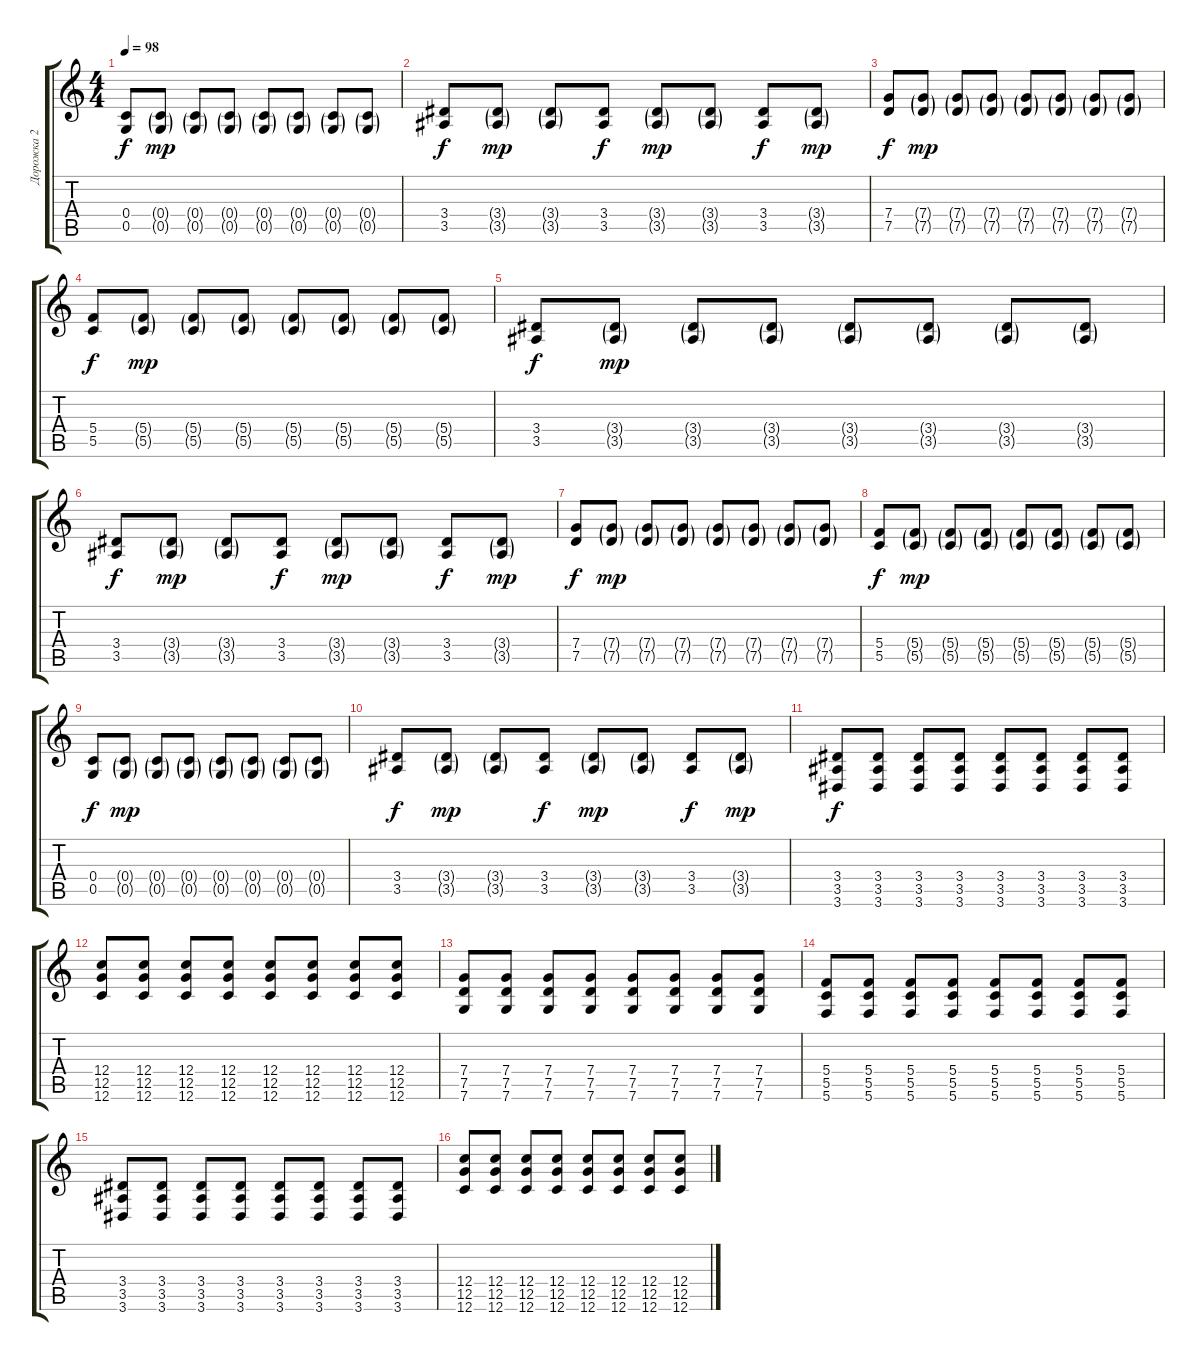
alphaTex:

\track ("Дорожка 2" "Дорожка 2") {instrument electricguitarclean}
\staff {score tabs}
\tuning (D4 A3 F3 C3 G2 C2) {hide}
\ts (4 4)
\tempo 98
\clef g2
\ks c
(0.4 0.5).8{dy f} (0.4{g} 0.5{g}).8{dy mp} (0.4{g} 0.5{g}).8 (0.4{g} 0.5{g}).8 (0.4{g} 0.5{g}).8 (0.4{g} 0.5{g}).8 (0.4{g} 0.5{g}).8 (0.4{g} 0.5{g}).8 |
(3.4 3.5).8{dy f} (3.4{g} 3.5{g}).8{dy mp} (3.4{g} 3.5{g}).8 (3.4 3.5).8{dy f} (3.4{g} 3.5{g}).8{dy mp} (3.4{g} 3.5{g}).8 (3.4 3.5).8{dy f} (3.4{g} 3.5{g}).8{dy mp} |
(7.4 7.5).8{dy f} (7.4{g} 7.5{g}).8{dy mp} (7.4{g} 7.5{g}).8 (7.4{g} 7.5{g}).8 (7.4{g} 7.5{g}).8 (7.4{g} 7.5{g}).8 (7.4{g} 7.5{g}).8 (7.4{g} 7.5{g}).8 |
(5.4 5.5).8{dy f} (5.4{g} 5.5{g}).8{dy mp} (5.4{g} 5.5{g}).8 (5.4{g} 5.5{g}).8 (5.4{g} 5.5{g}).8 (5.4{g} 5.5{g}).8 (5.4{g} 5.5{g}).8 (5.4{g} 5.5{g}).8 |
(3.4 3.5).8{dy f} (3.4{g} 3.5{g}).8{dy mp} (3.4{g} 3.5{g}).8 (3.4{g} 3.5{g}).8 (3.4{g} 3.5{g}).8 (3.4{g} 3.5{g}).8 (3.4{g} 3.5{g}).8 (3.4{g} 3.5{g}).8 |
(3.4 3.5).8{dy f} (3.4{g} 3.5{g}).8{dy mp} (3.4{g} 3.5{g}).8 (3.4 3.5).8{dy f} (3.4{g} 3.5{g}).8{dy mp} (3.4{g} 3.5{g}).8 (3.4 3.5).8{dy f} (3.4{g} 3.5{g}).8{dy mp} |
(7.4 7.5).8{dy f volume 13} (7.4{g} 7.5{g}).8{dy mp} (7.4{g} 7.5{g}).8 (7.4{g} 7.5{g}).8 (7.4{g} 7.5{g}).8 (7.4{g} 7.5{g}).8 (7.4{g} 7.5{g}).8 (7.4{g} 7.5{g}).8 |
(5.4 5.5).8{dy f} (5.4{g} 5.5{g}).8{dy mp} (5.4{g} 5.5{g}).8 (5.4{g} 5.5{g}).8 (5.4{g} 5.5{g}).8 (5.4{g} 5.5{g}).8 (5.4{g} 5.5{g}).8 (5.4{g} 5.5{g}).8 |
(0.4 0.5).8{dy f} (0.4{g} 0.5{g}).8{dy mp} (0.4{g} 0.5{g}).8 (0.4{g} 0.5{g}).8 (0.4{g} 0.5{g}).8 (0.4{g} 0.5{g}).8 (0.4{g} 0.5{g}).8 (0.4{g} 0.5{g}).8 |
(3.4 3.5).8{dy f} (3.4{g} 3.5{g}).8{dy mp} (3.4{g} 3.5{g}).8 (3.4 3.5).8{dy f} (3.4{g} 3.5{g}).8{dy mp} (3.4{g} 3.5{g}).8 (3.4 3.5).8{dy f} (3.4{g} 3.5{g}).8{dy mp} |
(3.4 3.5 3.6).8{dy f instrument distortionguitar} (3.4 3.5 3.6).8 (3.4 3.5 3.6).8 (3.4 3.5 3.6).8 (3.4 3.5 3.6).8 (3.4 3.5 3.6).8 (3.4 3.5 3.6).8 (3.4 3.5 3.6).8 |
(12.4 12.5 12.6).8{instrument distortionguitar} (12.4 12.5 12.6).8 (12.4 12.5 12.6).8 (12.4 12.5 12.6).8 (12.4 12.5 12.6).8 (12.4 12.5 12.6).8 (12.4 12.5 12.6).8 (12.4 12.5 12.6).8 |
(7.4 7.5 7.6).8 (7.4 7.5 7.6).8 (7.4 7.5 7.6).8 (7.4 7.5 7.6).8 (7.4 7.5 7.6).8 (7.4 7.5 7.6).8 (7.4 7.5 7.6).8 (7.4 7.5 7.6).8 |
(5.4 5.5 5.6).8 (5.4 5.5 5.6).8 (5.4 5.5 5.6).8 (5.4 5.5 5.6).8 (5.4 5.5 5.6).8 (5.4 5.5 5.6).8 (5.4 5.5 5.6).8 (5.4 5.5 5.6).8 |
(3.4 3.5 3.6).8{instrument distortionguitar} (3.4 3.5 3.6).8 (3.4 3.5 3.6).8 (3.4 3.5 3.6).8 (3.4 3.5 3.6).8 (3.4 3.5 3.6).8 (3.4 3.5 3.6).8 (3.4 3.5 3.6).8 |
(12.4 12.5 12.6).8{instrument distortionguitar} (12.4 12.5 12.6).8 (12.4 12.5 12.6).8 (12.4 12.5 12.6).8 (12.4 12.5 12.6).8 (12.4 12.5 12.6).8 (12.4 12.5 12.6).8 (12.4 12.5 12.6).8
